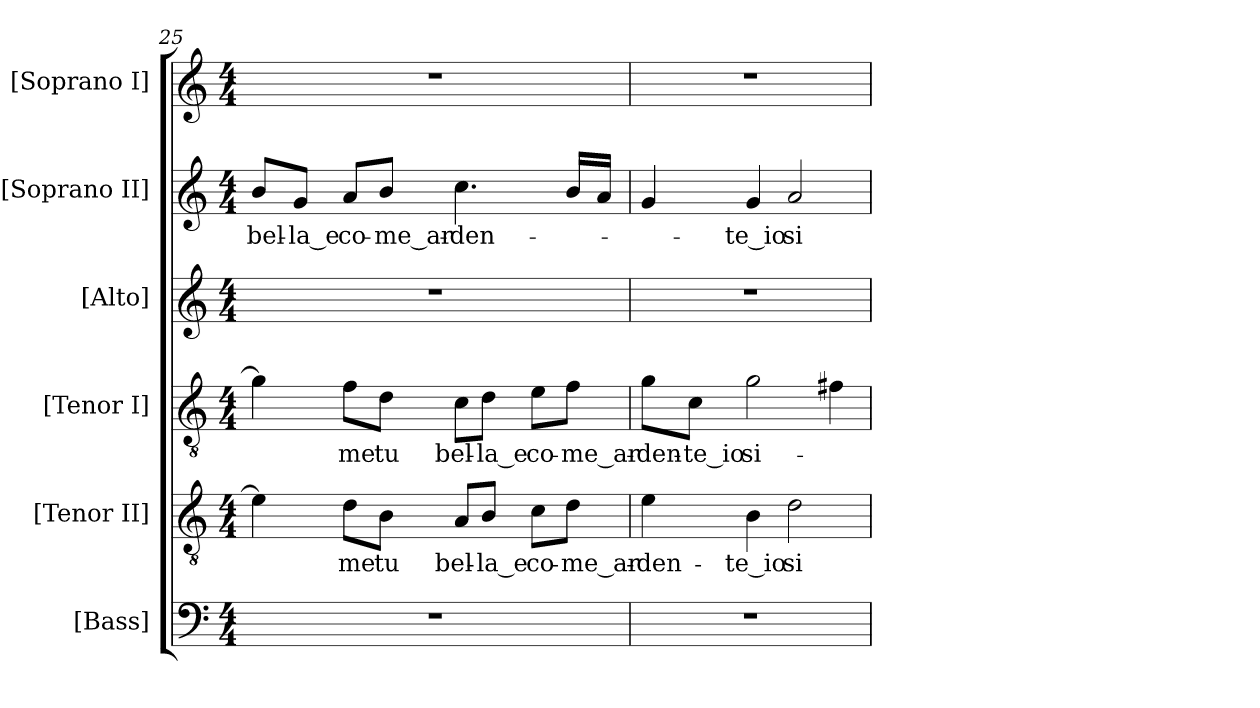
**kern	**kern	**text	**kern	**text	**kern	**kern	**text	**kern
*part6	*part5	*part5	*part4	*part4	*part3	*part2	*part2	*part1
*staff6	*staff5	*staff5	*staff4	*staff4	*staff3	*staff2	*staff2	*staff1
*I"[Bass]	*I"[Tenor II]	*	*I"[Tenor I]	*	*I"[Alto]	*I"[Soprano II]	*	*I"[Soprano I]
*I'B.	*I'T.	*	*I'T.	*	*I'A.	*I'S.	*	*I'S.
!!LO:PB:g=z
*clefF4	*clefGv2	*	*clefGv2	*	*clefG2	*clefG2	*	*clefG2
*	*ITrd7c12	*	*ITrd7c12	*	*	*	*	*
*k[]	*k[]	*	*k[]	*	*k[]	*k[]	*	*k[]
*C:	*C:	*	*C:	*	*C:	*C:	*	*C:
*M4/4	*M4/4	*	*M4/4	*	*M4/4	*M4/4	*	*M4/4
=25	=25	=25	=25	=25	=25	=25	=25	=25
!	!	!	!	!	!	!	!LO:LY:b:color=#000000	!
1r	4Ei\]	.	4Gi\]	.	1r	8bi/L	bel-	1r
!	!	!	!	!	!	!	!LO:LY:b:color=#000000	!
.	.	.	.	.	.	8gi/J	-la_e	.
!	!	!LO:LY:b:color=#000000	!	!	!	!	!	!
!	!	!	!	!LO:LY:b:color=#000000	!	!	!	!
!	!	!	!	!	!	!	!LO:LY:b:color=#000000	!
.	8Di\L	-me	8Fi\L	-me	.	8ai/L	co-	.
!	!	!LO:LY:b:color=#000000	!	!	!	!	!	!
!	!	!	!	!LO:LY:b:color=#000000	!	!	!	!
!	!	!	!	!	!	!	!LO:LY:b:color=#000000	!
.	8BBi\J	tu	8Di\J	tu	.	8bi/J	-me_ar-	.
!	!	!LO:LY:b:color=#000000	!	!	!	!	!	!
!	!	!	!	!LO:LY:b:color=#000000	!	!	!	!
!	!	!	!	!	!	!	!LO:LY:b:color=#000000	!
.	8AAi/L	bel-	8Ci\L	bel-	.	4.cci\	-den-	.
!	!	!LO:LY:b:color=#000000	!	!	!	!	!	!
!	!	!	!	!LO:LY:b:color=#000000	!	!	!	!
.	8BBi/J	-la_e	8Di\J	-la_e	.	.	.	.
!	!	!LO:LY:b:color=#000000	!	!	!	!	!	!
!	!	!	!	!LO:LY:b:color=#000000	!	!	!	!
.	8Ci\L	co-	8Ei\L	co-	.	.	.	.
!	!	!LO:LY:b:color=#000000	!	!	!	!	!	!
!	!	!	!	!LO:LY:b:color=#000000	!	!	!	!
.	8Di\J	-me_ar-	8Fi\J	-me_ar-	.	16bi/LL	.	.
.	.	.	.	.	.	16ai/JJ	.	.
=26	=26	=26	=26	=26	=26	=26	=26	=26
!	!	!LO:LY:b:color=#000000	!	!	!	!	!	!
!	!	!	!	!LO:LY:b:color=#000000	!	!	!	!
1r	4Ei\	-den-	8Gi\L	-den-	1r	4gi/	.	1r
!	!	!	!	!LO:LY:b:color=#000000	!	!	!	!
.	.	.	8Ci\J	-te_io	.	.	.	.
!	!	!LO:LY:b:color=#000000	!	!	!	!	!	!
!	!	!	!	!LO:LY:b:color=#000000	!	!	!	!
!	!	!	!	!	!	!	!LO:LY:b:color=#000000	!
.	4BBi\	-te_io	2Gi\	si-	.	4gi/	-te_io	.
!	!	!LO:LY:b:color=#000000	!	!	!	!	!	!
!	!	!	!	!	!	!	!LO:LY:b:color=#000000	!
.	2Di\	si-	.	.	.	2ai/	si-	.
.	.	.	4F#Xi\	.	.	.	.	.
=	=	=	=	=	=	=	=	=
*-	*-	*-	*-	*-	*-	*-	*-	*-
